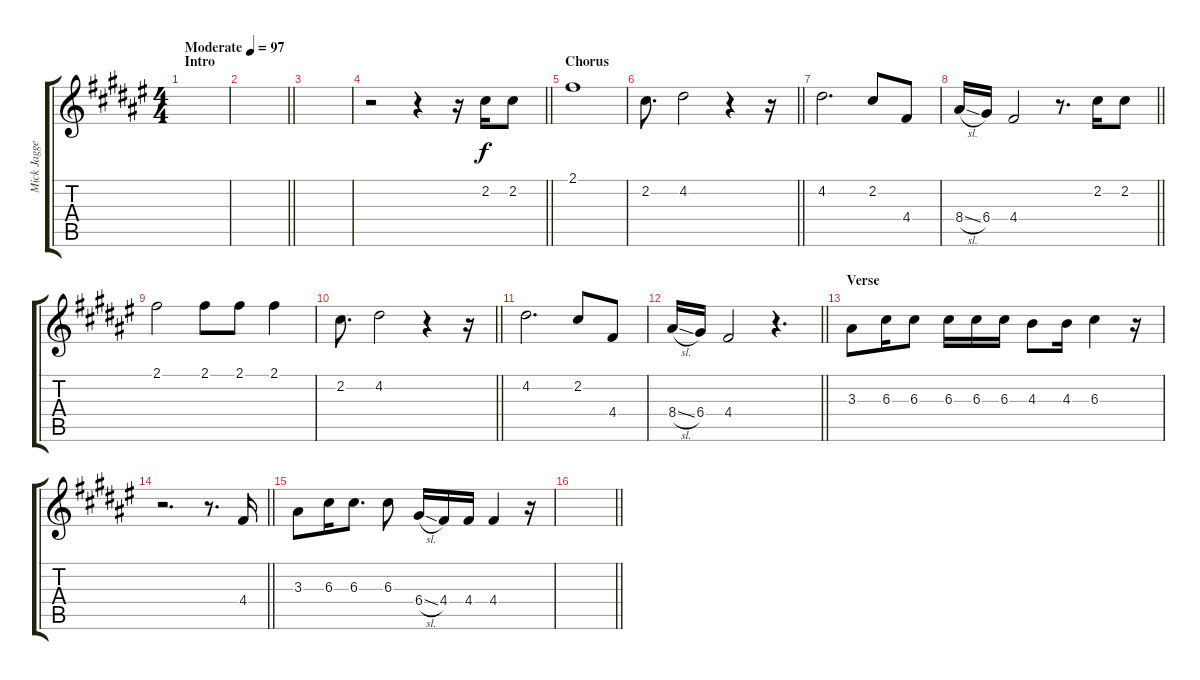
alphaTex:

\track ("Mick Jagger" "Mick Jagge") {instrument acousticguitarsteel}
\staff {score tabs}
\tuning (E4 B3 G3 D3 A2 E2) {hide}
\ts (4 4)
\section ("" "Intro")
\tempo (97 "Moderate")
\clef g2
\ks f#
|
\barLineRight lightlight
|
|
\barLineRight lightlight
r.2 r.4 r.16 2.2.16 2.2.8 |
\section ("" "Chorus")
2.1.1 |
\barLineRight lightlight
2.2.8{d} 4.2.2 r.4 r.16 |
4.2.2{d} 2.2.8 4.4.8 |
\barLineRight lightlight
8.4{sl}.16 6.4.16 4.4.2 r.8{d} 2.2.16 2.2.8 |
2.1.2 2.1.8 2.1.8 2.1.4 |
\barLineRight lightlight
2.2.8{d} 4.2.2 r.4 r.16 |
4.2.2{d} 2.2.8 4.4.8 |
\barLineRight lightlight
8.4{sl}.16 6.4.16 4.4.2 r.4{d} |
\section ("" "Verse")
3.3.8 6.3.16 6.3.8 6.3.16 6.3.16 6.3.16 4.3.8 4.3.16 6.3.4 r.16 |
\barLineRight lightlight
r.2{d} r.8{d} 4.4.16 |
3.3.8 6.3.16 6.3.8{d} 6.3.8 6.4{sl}.16 4.4.16 4.4.16 4.4.4 r.16 |
\barLineRight lightlight
